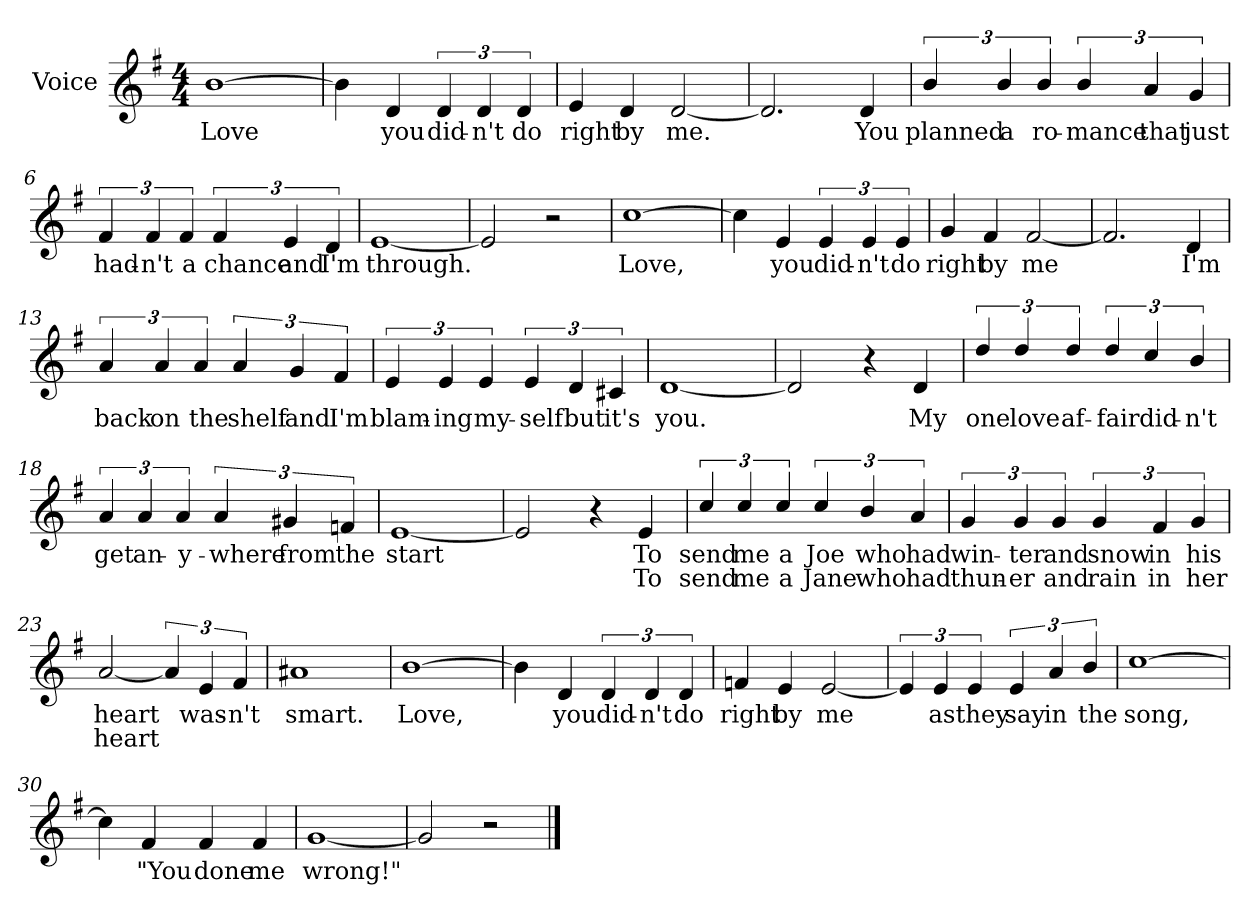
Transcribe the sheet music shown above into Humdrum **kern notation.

**kern	**text	**text
*part1	*part1	*part1
*staff1	*staff1	*staff1
*I"Voice	*	*
*clefG2	*	*
*k[f#]	*	*
*G:	*	*
*M4/4	*	*
=1	=1	=1
[1b	Love	.
=2	=2	=2
4b\]	.	.
4d/	you	.
6d/	did-	.
6d/	-n't	.
6d/	do	.
=3	=3	=3
4e/	right	.
4d/	by	.
[2d/	me.	.
=4	=4	=4
2.d/]	.	.
4d/	You	.
!!LO:LB:g=z
=5	=5	=5
6b/	planned	.
6b/	a	.
6b/	ro-	.
6b/	-mance	.
6a/	that	.
6g/	just	.
=6	=6	=6
6f#/	had-	.
6f#/	n't	.
6f#/	a	.
6f#/	chance	.
6e/	and	.
6d/	I'm	.
=7	=7	=7
[1e	through.	.
=8	=8	=8
2e/]	.	.
2r	.	.
!!LO:LB:g=z
=9	=9	=9
[1cc	Love,	.
=10	=10	=10
4cc\]	.	.
4e/	you	.
6e/	did-	.
6e/	-n't	.
6e/	do	.
=11	=11	=11
4g/	right	.
4f#/	by	.
[2f#/	me	.
=12	=12	=12
2.f#/]	.	.
4d/	I'm	.
=13	=13	=13
6a/	back	.
6a/	on	.
6a/	the	.
6a/	shelf	.
6g/	and	.
6f#/	I'm	.
!!LO:LB:g=z
=14	=14	=14
6e/	blam-	.
6e/	-ing	.
6e/	my-	.
6e/	-self	.
6d/	but	.
6c#X/	it's	.
=15	=15	=15
[1d	you.	.
=16	=16	=16
2d/]	.	.
4r	.	.
4d/	My	.
=17	=17	=17
6dd/	one	.
6dd/	love	.
6dd/	af-	.
6dd/	-fair	.
6cc/	did-	.
6b/	-n't	.
!!LO:LB:g=z
=18	=18	=18
6a/	get	.
6a/	an-	.
6a/	-y-	.
6a/	-where	.
6g#X/	from	.
6fn/	the	.
=19	=19	=19
[1e	start	.
=20	=20	=20
2e/]	.	.
4r	.	.
4e/	To	To
=21	=21	=21
6cc/	send	send
6cc/	me	me
6cc/	a	a
6cc/	Joe	Jane
6b/	who	who
6a/	had	had
!!LO:LB:g=z
=22	=22	=22
6g/	win-	thun-
6g/	-ter	-er
6g/	and	and
6g/	snow	rain
6f#/	in	in
6g/	his	her
=23	=23	=23
[2a/	heart	heart
6a/]	.	.
6e/	was-	.
6f#/	-n't	.
=24	=24	=24
1a#X	smart.	.
=25	=25	=25
[1b	Love,	.
=26	=26	=26
4b\]	.	.
4d/	you	.
6d/	did-	.
6d/	-n't	.
6d/	do	.
!!LO:LB:g=z
=27	=27	=27
4fn/	right	.
4e/	by	.
[2e/	me	.
=28	=28	=28
6e/]	.	.
6e/	as	.
6e/	they	.
6e/	say	.
6a/	in	.
6b/	the	.
=29	=29	=29
[1cc	song,	.
=30	=30	=30
4cc\]	.	.
4f#/	"You	.
4f#/	done	.
4f#/	me	.
=31	=31	=31
[1g	wrong!"	.
=32	=32	=32
2g/]	.	.
2r	.	.
==	==	==
*-	*-	*-
